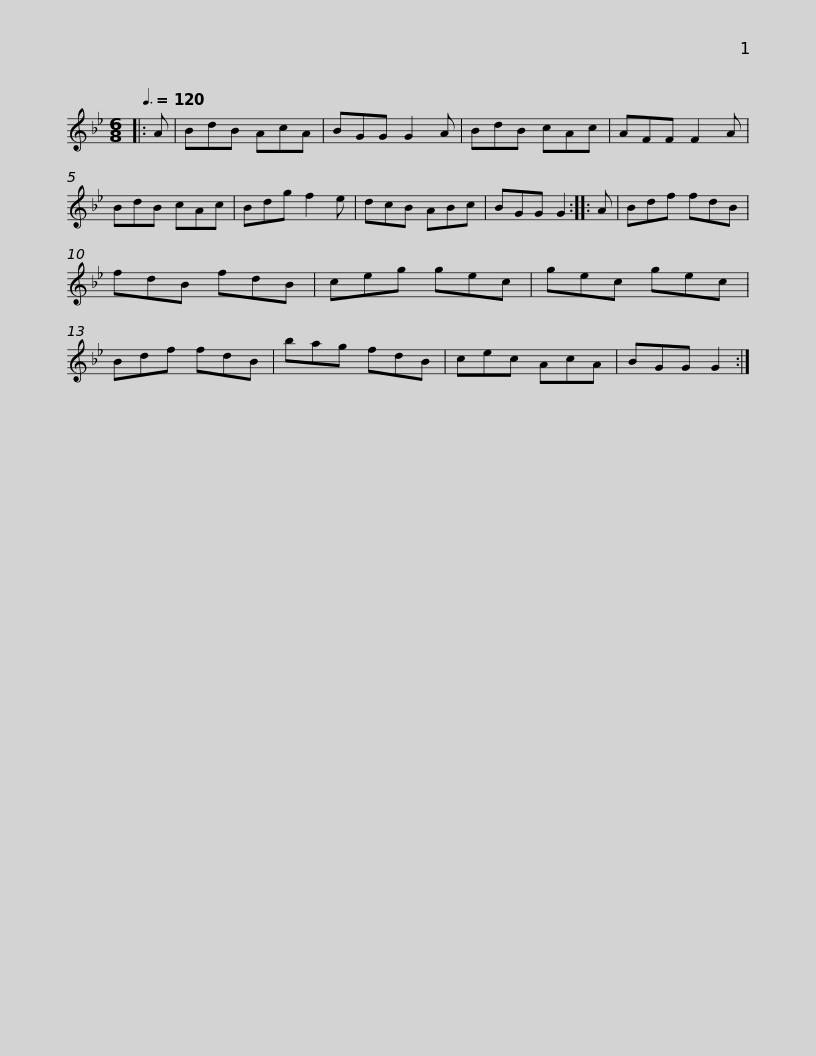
X:1
L:1/8
Q:3/8=120
M:6/8
I:linebreak $
K:Gmin
V:1 treble
V:1
|: A | BdB AcA | BGG G2 A | BdB cAc | AFF F2 A | %5
 BdB cAc | Bdg f2 e | dcB ABc |$ BGG G2 :: A | %10
 Bdf fdB | fdB fdB | ceg gec | gec gec | Bdf fdB | %15
 bag fdB |$ cec AcA | BGG G2 :| %18
